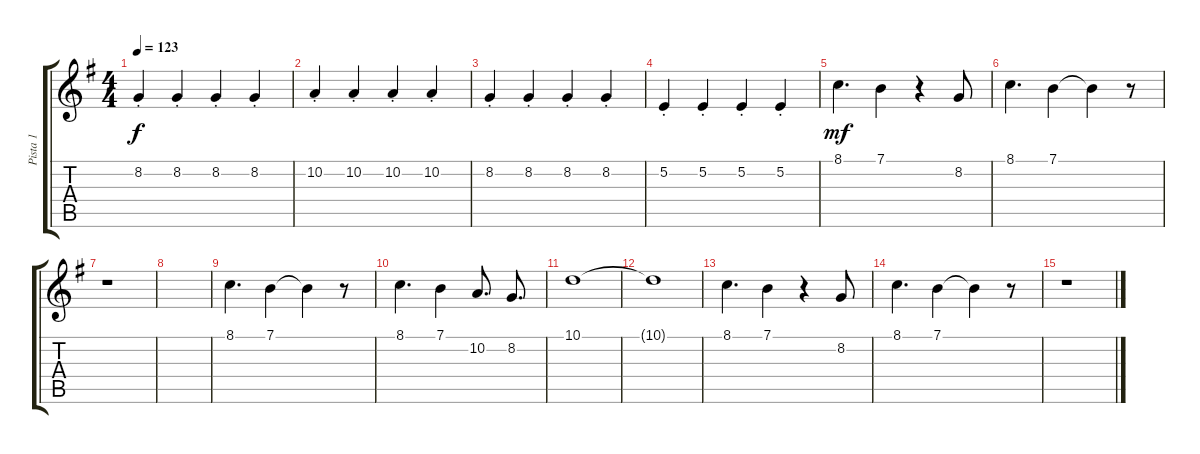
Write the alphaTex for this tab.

\track ("Pista 1" "Pista 1") {instrument flute}
\staff {score tabs}
\tuning (E4 B3 G3 D3 A2 E2) {hide}
\ts (4 4)
\tempo 123
\clef g2
\ks g
8.2{st}.4{dy f} 8.2{st}.4 8.2{st}.4 8.2{st}.4 |
10.2{st}.4 10.2{st}.4 10.2{st}.4 10.2{st}.4 |
8.2{st}.4 8.2{st}.4 8.2{st}.4 8.2{st}.4 |
5.2{st}.4 5.2{st}.4 5.2{st}.4 5.2{st}.4 |
8.1.4{d dy mf} 7.1.4 r.4 8.2.8 |
8.1.4{d} 7.1.4 7.1{t}.4 r.8 |
r.1 |
|
8.1.4{d} 7.1.4 7.1{t}.4 r.8 |
8.1.4{d} 7.1.4 10.2.8{d} 8.2.8{d} |
10.1.1 |
10.1{t}.1 |
8.1.4{d} 7.1.4 r.4 8.2.8 |
8.1.4{d} 7.1.4 7.1{t}.4 r.8 |
r.1
